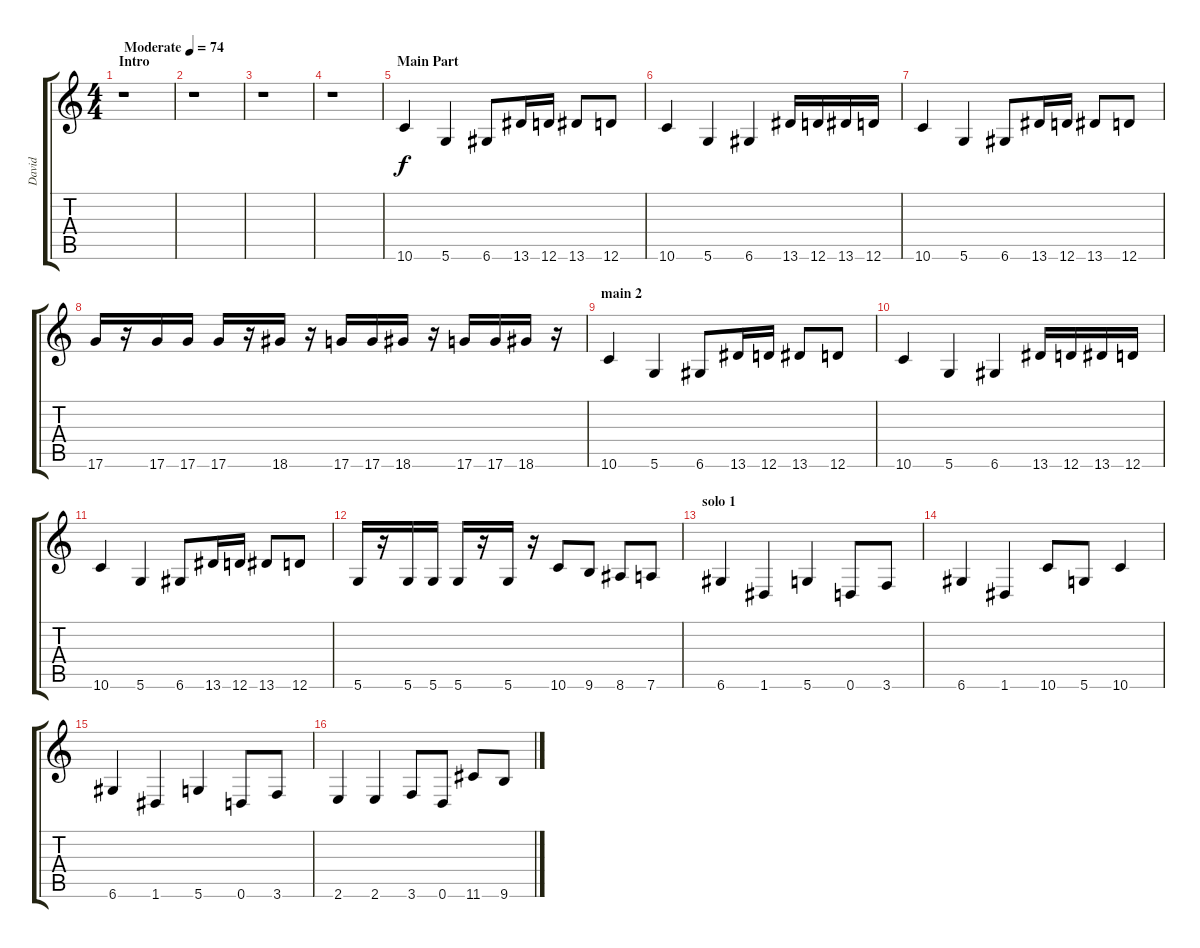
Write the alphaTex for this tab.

\track ("David" "David") {instrument electricbassfinger}
\staff {score tabs}
\tuning (E4 B3 G3 D3 A2 D2) {hide}
\ts (4 4)
\section ("" "Intro")
\tempo (74 "Moderate")
\clef g2
\ks c
r.1{dy f instrument electricbassfinger} |
r.1 |
r.1 |
r.1 |
\section ("" "Main Part")
10.6.4 5.6.4 6.6.8 13.6.16 12.6.16 13.6.8 12.6.8 |
10.6.4 5.6.4 6.6.4 13.6.16 12.6.16 13.6.16 12.6.16 |
10.6.4 5.6.4 6.6.8 13.6.16 12.6.16 13.6.8 12.6.8 |
17.6.16 r.16 17.6.16 17.6.16 17.6.16 r.16 18.6.16 r.16 17.6.16 17.6.16 18.6.16 r.16 17.6.16 17.6.16 18.6.16 r.16 |
\section ("" "main 2")
10.6.4 5.6.4 6.6.8 13.6.16 12.6.16 13.6.8 12.6.8 |
10.6.4 5.6.4 6.6.4 13.6.16 12.6.16 13.6.16 12.6.16 |
10.6.4 5.6.4 6.6.8 13.6.16 12.6.16 13.6.8 12.6.8 |
5.6.16 r.16 5.6.16 5.6.16 5.6.16 r.16 5.6.16 r.16 10.6.8 9.6.8 8.6.8 7.6.8 |
\section ("" "solo 1")
6.6.4 1.6.4 5.6.4 0.6.8 3.6.8 |
6.6.4 1.6.4 10.6.8 5.6.8 10.6.4 |
6.6.4 1.6.4 5.6.4 0.6.8 3.6.8 |
2.6.4 2.6.4 3.6.8 0.6.8 11.6.8 9.6.8
